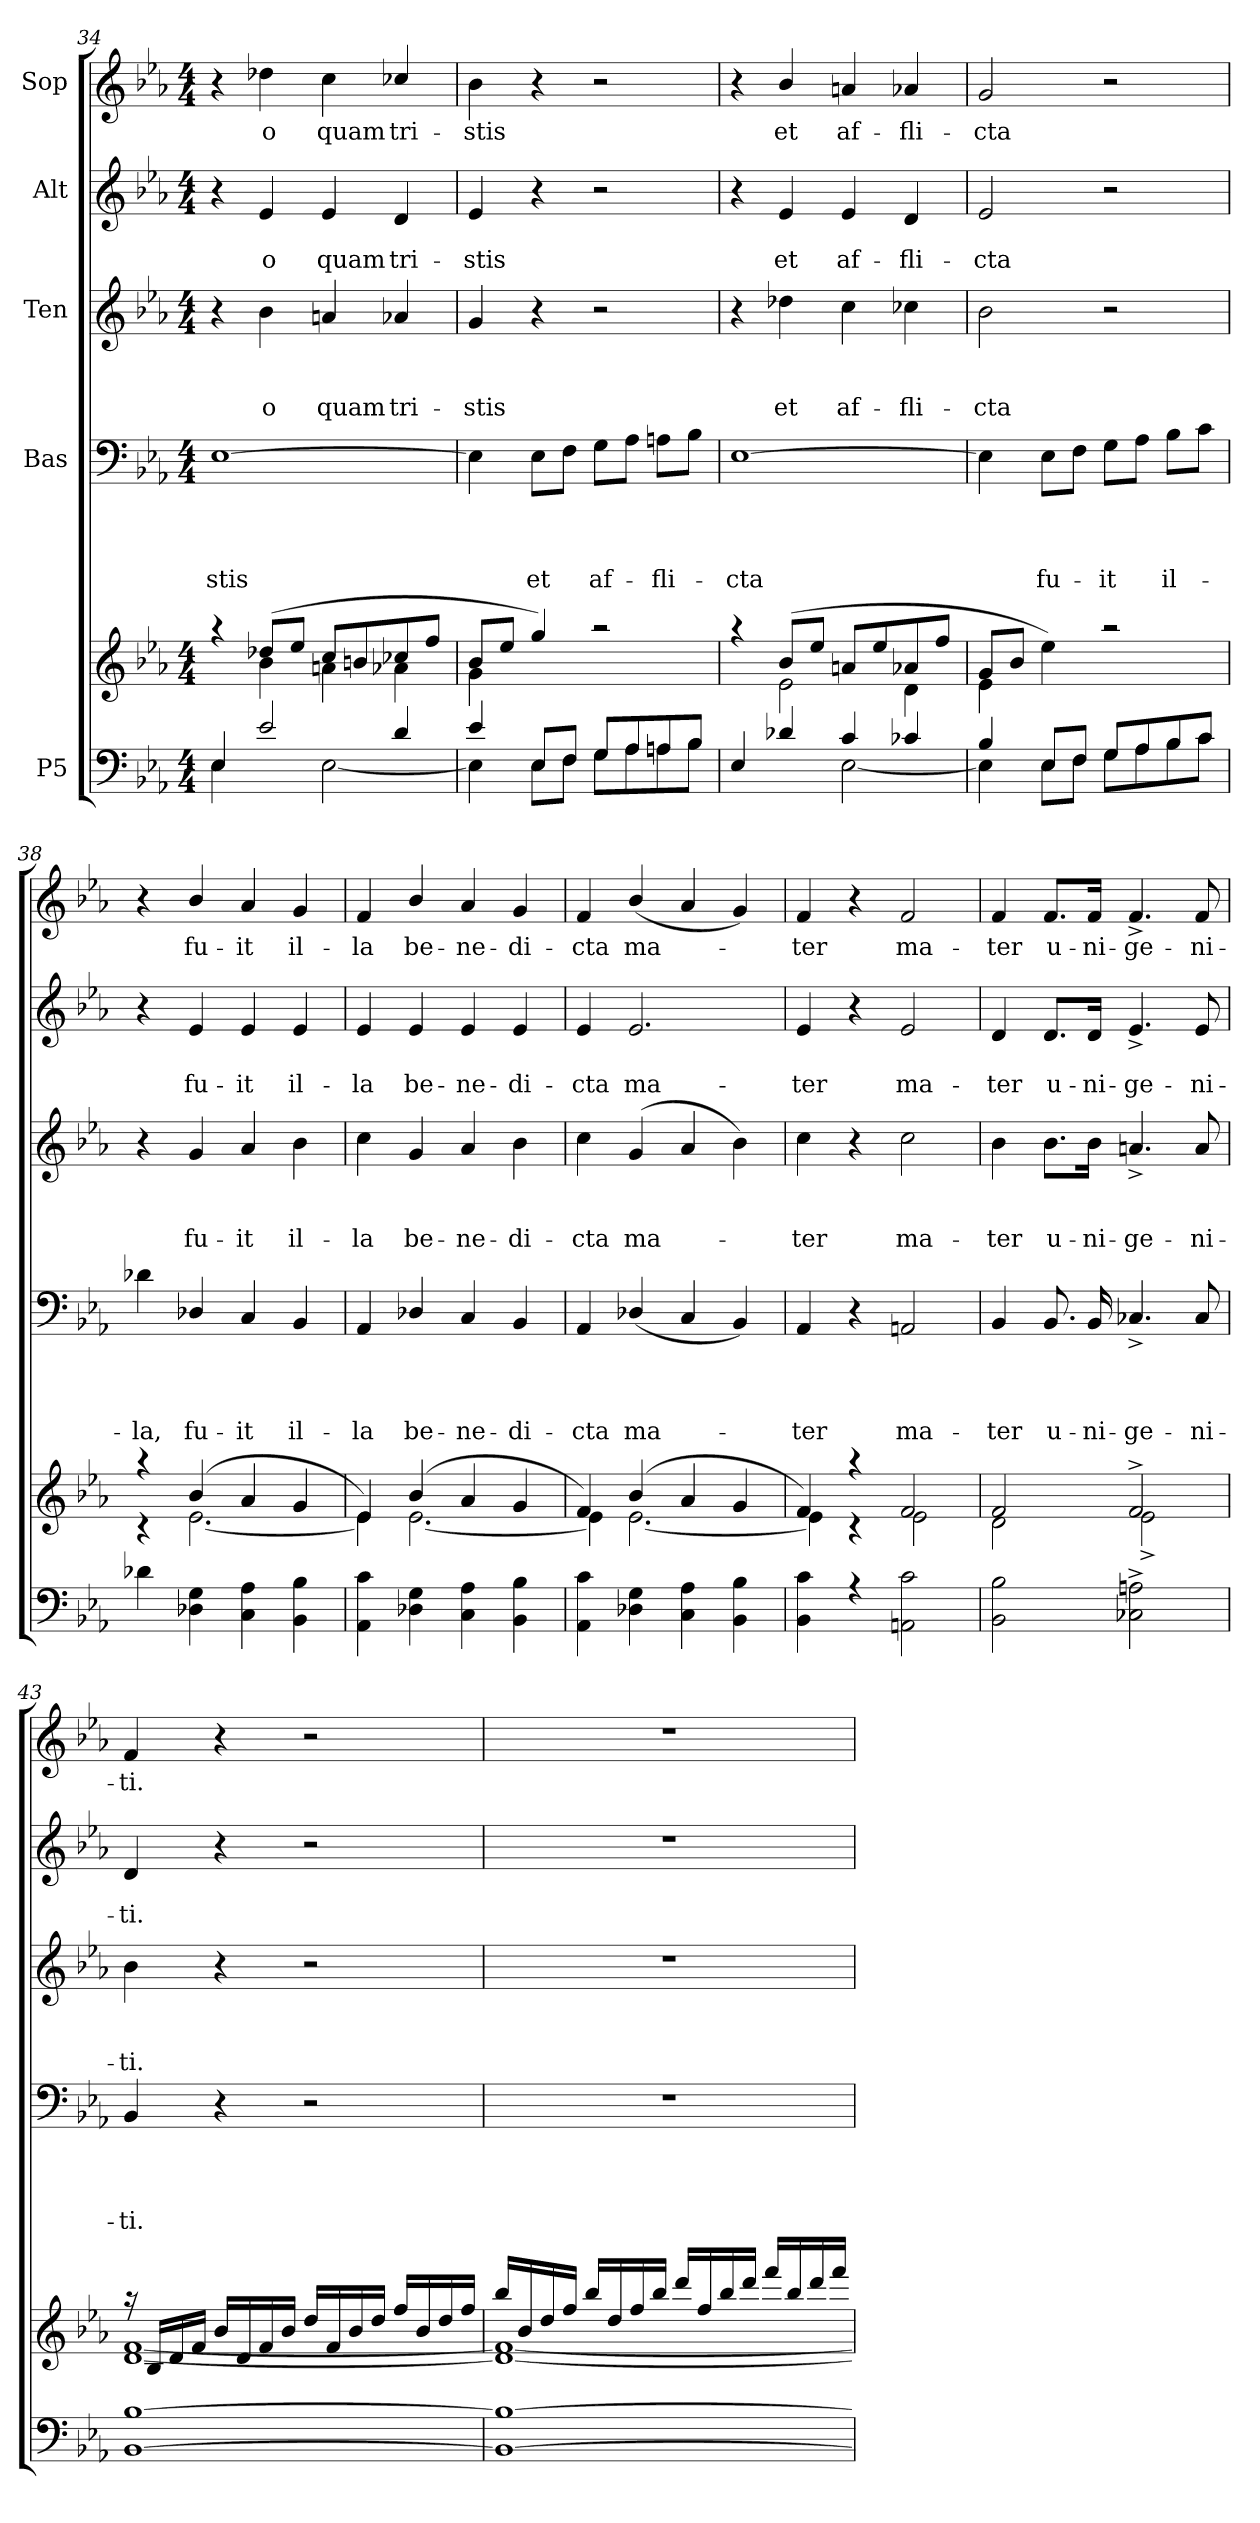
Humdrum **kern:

**kern	**kern	**kern	**text	**text	**text	**text	**kern	**text	**text	**text	**kern	**text	**text	**kern	**text
*part5	*part5	*part4	*part4	*part4	*part4	*part4	*part3	*part3	*part3	*part3	*part2	*part2	*part2	*part1	*part1
*staff6	*staff5	*staff4	*staff4	*staff4	*staff4	*staff4	*staff3	*staff3	*staff3	*staff3	*staff2	*staff2	*staff2	*staff1	*staff1
*I"P5	*	*I"Bas	*	*	*	*	*I"Ten	*	*	*	*I"Alt	*	*	*I"Sop	*
*clefF4	*clefG2	*clefF4	*	*	*	*	*clefG2	*	*	*	*clefG2	*	*	*clefG2	*
*k[b-e-a-]	*k[b-e-a-]	*k[b-e-a-]	*	*	*	*	*k[b-e-a-]	*	*	*	*k[b-e-a-]	*	*	*k[b-e-a-]	*
*E-:	*E-:	*E-:	*	*	*	*	*E-:	*	*	*	*E-:	*	*	*E-:	*
*M4/4	*M4/4	*M4/4	*	*	*	*	*M4/4	*	*	*	*M4/4	*	*	*M4/4	*
=34	=34	=34	=34	=34	=34	=34	=34	=34	=34	=34	=34	=34	=34	=34	=34
*^	*^	*	*	*	*	*	*	*	*	*	*	*	*	*	*
!	!	!	!	!	!	!	!	!LO:LY:b	!	!	!	!	!	!	!	!	!
4E-/	4E-\	4raa	4ryy	[>1E-	.	.	.	-stis	4r	.	.	.	4r	.	.	4r	.
!	!	!	!	!	!	!	!	!	!	!	!	!LO:LY:b	!	!	!LO:LY:b	!	!LO:LY:b
2e-/	4ryy	(>8dd-X/L	4b-\	.	.	.	.	.	4b-\	.	.	o	4e-/	.	o	4dd-X\	o
.	.	8ee-/J	.	.	.	.	.	.	.	.	.	.	.	.	.	.	.
!	!	!	!	!	!	!	!	!	!	!	!	!LO:LY:b	!	!	!LO:LY:b	!	!LO:LY:b
.	[<2E-\	8cc/L	4an\	.	.	.	.	.	4an/	.	.	quam	4e-/	.	quam	4cc\	quam
.	.	8bn/	.	.	.	.	.	.	.	.	.	.	.	.	.	.	.
!	!	!	!	!	!	!	!	!	!	!	!	!LO:LY:b	!	!	!LO:LY:b	!	!LO:LY:b
4d/	.	8cc-X/	4a-X\	.	.	.	.	.	4a-X/	.	.	tri-	4d/	.	tri-	4cc-X/	tri-
.	.	8ff/J	.	.	.	.	.	.	.	.	.	.	.	.	.	.	.
=35	=35	=35	=35	=35	=35	=35	=35	=35	=35	=35	=35	=35	=35	=35	=35	=35	=35
!	!	!	!	!	!	!	!	!	!	!	!	!LO:LY:b	!	!	!LO:LY:b	!	!LO:LY:b
4e-/	4E-\]	8b-/L	4g\	4E-\]	.	.	.	.	4g/	.	.	-stis	4e-/	.	-stis	4b-\	-stis
.	.	8ee-/J	.	.	.	.	.	.	.	.	.	.	.	.	.	.	.
!	!	!	!	!	!	!	!	!LO:LY:b	!	!	!	!	!	!	!	!	!
8E-/L	8E-\L	4gg/)	2.ryy	8E-\L	.	.	.	et	4r	.	.	.	4r	.	.	4r	.
8F/J	8F\J	.	.	8F\J	.	.	.	.	.	.	.	.	.	.	.	.	.
!	!	!	!	!	!	!	!	!LO:LY:b	!	!	!	!	!	!	!	!	!
8G/L	8G\L	2raa	.	8G\L	.	.	.	af-	2r	.	.	.	2r	.	.	2r	.
8A-/	8A-\	.	.	8A-\J	.	.	.	.	.	.	.	.	.	.	.	.	.
!	!	!	!	!	!	!	!	!LO:LY:b	!	!	!	!	!	!	!	!	!
8An/	8An\	.	.	8An\L	.	.	.	-fli-	.	.	.	.	.	.	.	.	.
8B-/J	8B-\J	.	.	8B-\J	.	.	.	.	.	.	.	.	.	.	.	.	.
=36	=36	=36	=36	=36	=36	=36	=36	=36	=36	=36	=36	=36	=36	=36	=36	=36	=36
!	!	!	!	!	!	!	!	!LO:LY:b	!	!	!	!	!	!	!	!	!
4E-/	2ryy	4raa	4ryy	[>1E-	.	.	.	-cta	4r	.	.	.	4r	.	.	4r	.
!	!	!	!	!	!	!	!	!	!	!	!	!LO:LY:b	!	!	!LO:LY:b	!	!LO:LY:b
4d-X/	.	(>8b-/L	2e-\	.	.	.	.	.	4dd-X\	.	.	et	4e-/	.	et	4b-/	et
.	.	8ee-/J	.	.	.	.	.	.	.	.	.	.	.	.	.	.	.
!	!	!	!	!	!	!	!	!	!	!	!	!LO:LY:b	!	!	!LO:LY:b	!	!LO:LY:b
4c/	[<2E-\	8an/L	.	.	.	.	.	.	4cc\	.	.	af-	4e-/	.	af-	4an/	af-
.	.	8ee-/	.	.	.	.	.	.	.	.	.	.	.	.	.	.	.
!	!	!	!	!	!	!	!	!	!	!	!	!LO:LY:b	!	!	!LO:LY:b	!	!LO:LY:b
4c-X/	.	8a-X/	4d\	.	.	.	.	.	4cc-X\	.	.	-fli-	4d/	.	-fli-	4a-X/	-fli-
.	.	8ff/J	.	.	.	.	.	.	.	.	.	.	.	.	.	.	.
=37	=37	=37	=37	=37	=37	=37	=37	=37	=37	=37	=37	=37	=37	=37	=37	=37	=37
!	!	!	!	!	!	!	!	!	!	!	!	!LO:LY:b	!	!	!LO:LY:b	!	!LO:LY:b
4B-/	4E-\]	8g/L	4e-\	4E-\]	.	.	.	.	2b-\	.	.	-cta	2e-/	.	-cta	2g/	-cta
.	.	8b-/J	.	.	.	.	.	.	.	.	.	.	.	.	.	.	.
!	!	!	!	!	!	!	!	!LO:LY:b	!	!	!	!	!	!	!	!	!
8E-/L	8E-\L	4ee-\)	2.ryy	8E-\L	.	.	.	fu-	.	.	.	.	.	.	.	.	.
8F/J	8F\J	.	.	8F\J	.	.	.	.	.	.	.	.	.	.	.	.	.
!	!	!	!	!	!	!	!	!LO:LY:b	!	!	!	!	!	!	!	!	!
8G/L	8G\L	2raa	.	8G\L	.	.	.	-it	2r	.	.	.	2r	.	.	2r	.
8A-/	8A-\	.	.	8A-\J	.	.	.	.	.	.	.	.	.	.	.	.	.
!	!	!	!	!	!	!	!	!LO:LY:b	!	!	!	!	!	!	!	!	!
8B-/	8B-\	.	.	8B-\L	.	.	.	il-	.	.	.	.	.	.	.	.	.
8c/J	8c\J	.	.	8c\J	.	.	.	.	.	.	.	.	.	.	.	.	.
!!LO:LB:g=z
=38	=38	=38	=38	=38	=38	=38	=38	=38	=38	=38	=38	=38	=38	=38	=38	=38	=38
!	!	!	!	!	!	!	!	!LO:LY:b	!	!	!	!	!	!	!	!	!
4d-X\	1ryy	4raa	4rc	4d-X\	.	.	.	-la,	4r	.	.	.	4r	.	.	4r	.
!	!	!	!	!	!	!	!	!LO:LY:b	!	!	!	!LO:LY:b	!	!	!LO:LY:b	!	!LO:LY:b
4D-X\ 4G\	.	(>4b-/	[<2.e-\	4D-X/	.	.	.	fu-	4g/	.	.	fu-	4e-/	.	fu-	4b-/	fu-
!	!	!	!	!	!	!	!	!LO:LY:b	!	!	!	!LO:LY:b	!	!	!LO:LY:b	!	!LO:LY:b
4C\ 4A-\	.	4a-/	.	4C/	.	.	.	-it	4a-/	.	.	-it	4e-/	.	-it	4a-/	-it
!	!	!	!	!	!	!	!	!LO:LY:b	!	!	!	!LO:LY:b	!	!	!LO:LY:b	!	!LO:LY:b
4BB-\ 4B-\	.	4g/	.	4BB-/	.	.	.	il-	4b-\	.	.	il-	4e-/	.	il-	4g/	il-
=39	=39	=39	=39	=39	=39	=39	=39	=39	=39	=39	=39	=39	=39	=39	=39	=39	=39
!	!	!	!	!	!	!	!	!LO:LY:b	!	!	!	!LO:LY:b	!	!	!LO:LY:b	!	!LO:LY:b
4AA-\ 4c\	1ryy	4e-/)	4e-\]	4AA-/	.	.	.	-la	4cc\	.	.	-la	4e-/	.	-la	4f/	-la
!	!	!	!	!	!	!	!	!LO:LY:b	!	!	!	!LO:LY:b	!	!	!LO:LY:b	!	!LO:LY:b
4D-X\ 4G\	.	(>4b-/	[<2.e-\	4D-X/	.	.	.	be-	4g/	.	.	be-	4e-/	.	be-	4b-/	be-
!	!	!	!	!	!	!	!	!LO:LY:b	!	!	!	!LO:LY:b	!	!	!LO:LY:b	!	!LO:LY:b
4C\ 4A-\	.	4a-/	.	4C/	.	.	.	-ne-	4a-/	.	.	-ne-	4e-/	.	-ne-	4a-/	-ne-
!	!	!	!	!	!	!	!	!LO:LY:b	!	!	!	!LO:LY:b	!	!	!LO:LY:b	!	!LO:LY:b
4BB-\ 4B-\	.	4g/	.	4BB-/	.	.	.	-di-	4b-\	.	.	-di-	4e-/	.	-di-	4g/	-di-
=40	=40	=40	=40	=40	=40	=40	=40	=40	=40	=40	=40	=40	=40	=40	=40	=40	=40
!	!	!	!	!	!	!	!	!LO:LY:b	!	!	!	!LO:LY:b	!	!	!LO:LY:b	!	!LO:LY:b
4AA-\ 4c\	1ryy	4f/)	4e-\]	4AA-/	.	.	.	-cta	4cc\	.	.	-cta	4e-/	.	-cta	4f/	-cta
!	!	!	!	!	!	!	!	!LO:LY:b	!	!	!	!LO:LY:b	!	!	!LO:LY:b	!	!LO:LY:b
4D-X\ 4G\	.	(>4b-/	[<2.e-\	(>4D-X/	.	.	.	ma-	(>4g/	.	.	ma-	2.e-/	.	ma-	(>4b-/	ma-
4C\ 4A-\	.	4a-/	.	4C/	.	.	.	.	4a-/	.	.	.	.	.	.	4a-/	.
4BB-\ 4B-\	.	4g/	.	4BB-/)	.	.	.	.	4b-\)	.	.	.	.	.	.	4g/)	.
=41	=41	=41	=41	=41	=41	=41	=41	=41	=41	=41	=41	=41	=41	=41	=41	=41	=41
!	!	!	!	!	!	!	!	!LO:LY:b	!	!	!	!LO:LY:b	!	!	!LO:LY:b	!	!LO:LY:b
4BB-\ 4c\	1ryy	4f/)	4e-\]	4AA-/	.	.	.	-ter	4cc\	.	.	-ter	4e-/	.	-ter	4f/	-ter
4r	.	4raa	4rc	4r	.	.	.	.	4r	.	.	.	4r	.	.	4r	.
!	!	!	!	!	!	!	!	!LO:LY:b	!	!	!	!LO:LY:b	!	!	!LO:LY:b	!	!LO:LY:b
2AAn\ 2c\	.	2f/	2e-\	2AAn/	.	.	.	ma-	2cc\	.	.	ma-	2e-/	.	ma-	2f/	ma-
=42	=42	=42	=42	=42	=42	=42	=42	=42	=42	=42	=42	=42	=42	=42	=42	=42	=42
!	!	!	!	!	!	!	!	!LO:LY:b	!	!	!	!LO:LY:b	!	!	!LO:LY:b	!	!LO:LY:b
2BB-\ 2B-\	1ryy	2f/	2d\	4BB-/	.	.	.	-ter	4b-\	.	.	-ter	4d/	.	-ter	4f/	-ter
!	!	!	!	!	!	!	!	!LO:LY:b	!	!	!	!LO:LY:b	!	!	!LO:LY:b	!	!LO:LY:b
.	.	.	.	8.BB-/	.	.	.	u-	8.b-\L	.	.	u-	8.d/L	.	u-	8.f/L	u-
!	!	!	!	!	!	!	!	!LO:LY:b	!	!	!	!LO:LY:b	!	!	!LO:LY:b	!	!LO:LY:b
.	.	.	.	16BB-/	.	.	.	-ni-	16b-\Jk	.	.	-ni-	16d/Jk	.	-ni-	16f/Jk	-ni-
!	!	!	!	!	!	!	!	!LO:LY:b	!	!	!	!LO:LY:b	!	!	!LO:LY:b	!	!LO:LY:b
2C-X\^> 2An\^>	.	2f^>/	2e-^<\	4.C-X^</	.	.	.	-ge-	4.an^</	.	.	-ge-	4.e-^</	.	-ge-	4.f^</	-ge-
!	!	!	!	!	!	!	!	!LO:LY:b	!	!	!	!LO:LY:b	!	!	!LO:LY:b	!	!LO:LY:b
.	.	.	.	8C-/	.	.	.	-ni-	8a/	.	.	-ni-	8e-/	.	-ni-	8f/	-ni-
!!LO:PB:g=z
=43	=43	=43	=43	=43	=43	=43	=43	=43	=43	=43	=43	=43	=43	=43	=43	=43	=43
!	!	!	!	!	!	!	!	!LO:LY:b	!	!	!	!LO:LY:b	!	!	!LO:LY:b	!	!LO:LY:b
[<1BB- [>1B-	1ryy	16raa	[<1d [>1f	4BB-/	.	.	.	-ti.	4b-\	.	.	-ti.	4d/	.	-ti.	4f/	-ti.
.	.	16B-/LL	.	.	.	.	.	.	.	.	.	.	.	.	.	.	.
.	.	16d/	.	.	.	.	.	.	.	.	.	.	.	.	.	.	.
.	.	16f/JJ	.	.	.	.	.	.	.	.	.	.	.	.	.	.	.
.	.	16b-/LL	.	4r	.	.	.	.	4r	.	.	.	4r	.	.	4r	.
.	.	16d/	.	.	.	.	.	.	.	.	.	.	.	.	.	.	.
.	.	16f/	.	.	.	.	.	.	.	.	.	.	.	.	.	.	.
.	.	16b-/JJ	.	.	.	.	.	.	.	.	.	.	.	.	.	.	.
.	.	16dd/LL	.	2r	.	.	.	.	2r	.	.	.	2r	.	.	2r	.
.	.	16f/	.	.	.	.	.	.	.	.	.	.	.	.	.	.	.
.	.	16b-/	.	.	.	.	.	.	.	.	.	.	.	.	.	.	.
.	.	16dd/JJ	.	.	.	.	.	.	.	.	.	.	.	.	.	.	.
.	.	16ff/LL	.	.	.	.	.	.	.	.	.	.	.	.	.	.	.
.	.	16b-/	.	.	.	.	.	.	.	.	.	.	.	.	.	.	.
.	.	16dd/	.	.	.	.	.	.	.	.	.	.	.	.	.	.	.
.	.	16ff/JJ	.	.	.	.	.	.	.	.	.	.	.	.	.	.	.
=44	=44	=44	=44	=44	=44	=44	=44	=44	=44	=44	=44	=44	=44	=44	=44	=44	=44
1BB-_ 1B-_	1ryy	16bb-/LL	1d_ 1f_	1r	.	.	.	.	1r	.	.	.	1r	.	.	1r	.
.	.	16b-/	.	.	.	.	.	.	.	.	.	.	.	.	.	.	.
.	.	16dd/	.	.	.	.	.	.	.	.	.	.	.	.	.	.	.
.	.	16ff/JJ	.	.	.	.	.	.	.	.	.	.	.	.	.	.	.
.	.	16bb-/LL	.	.	.	.	.	.	.	.	.	.	.	.	.	.	.
.	.	16dd/	.	.	.	.	.	.	.	.	.	.	.	.	.	.	.
.	.	16ff/	.	.	.	.	.	.	.	.	.	.	.	.	.	.	.
.	.	16bb-/JJ	.	.	.	.	.	.	.	.	.	.	.	.	.	.	.
.	.	16ddd/LL	.	.	.	.	.	.	.	.	.	.	.	.	.	.	.
.	.	16ff/	.	.	.	.	.	.	.	.	.	.	.	.	.	.	.
.	.	16bb-/	.	.	.	.	.	.	.	.	.	.	.	.	.	.	.
.	.	16ddd/JJ	.	.	.	.	.	.	.	.	.	.	.	.	.	.	.
.	.	16fff/LL	.	.	.	.	.	.	.	.	.	.	.	.	.	.	.
.	.	16bb-/	.	.	.	.	.	.	.	.	.	.	.	.	.	.	.
.	.	16ddd/	.	.	.	.	.	.	.	.	.	.	.	.	.	.	.
.	.	16fff/JJ	.	.	.	.	.	.	.	.	.	.	.	.	.	.	.
*v	*v	*	*	*	*	*	*	*	*	*	*	*	*	*	*	*	*
*	*v	*v	*	*	*	*	*	*	*	*	*	*	*	*	*	*
=	=	=	=	=	=	=	=	=	=	=	=	=	=	=	=
*-	*-	*-	*-	*-	*-	*-	*-	*-	*-	*-	*-	*-	*-	*-	*-
